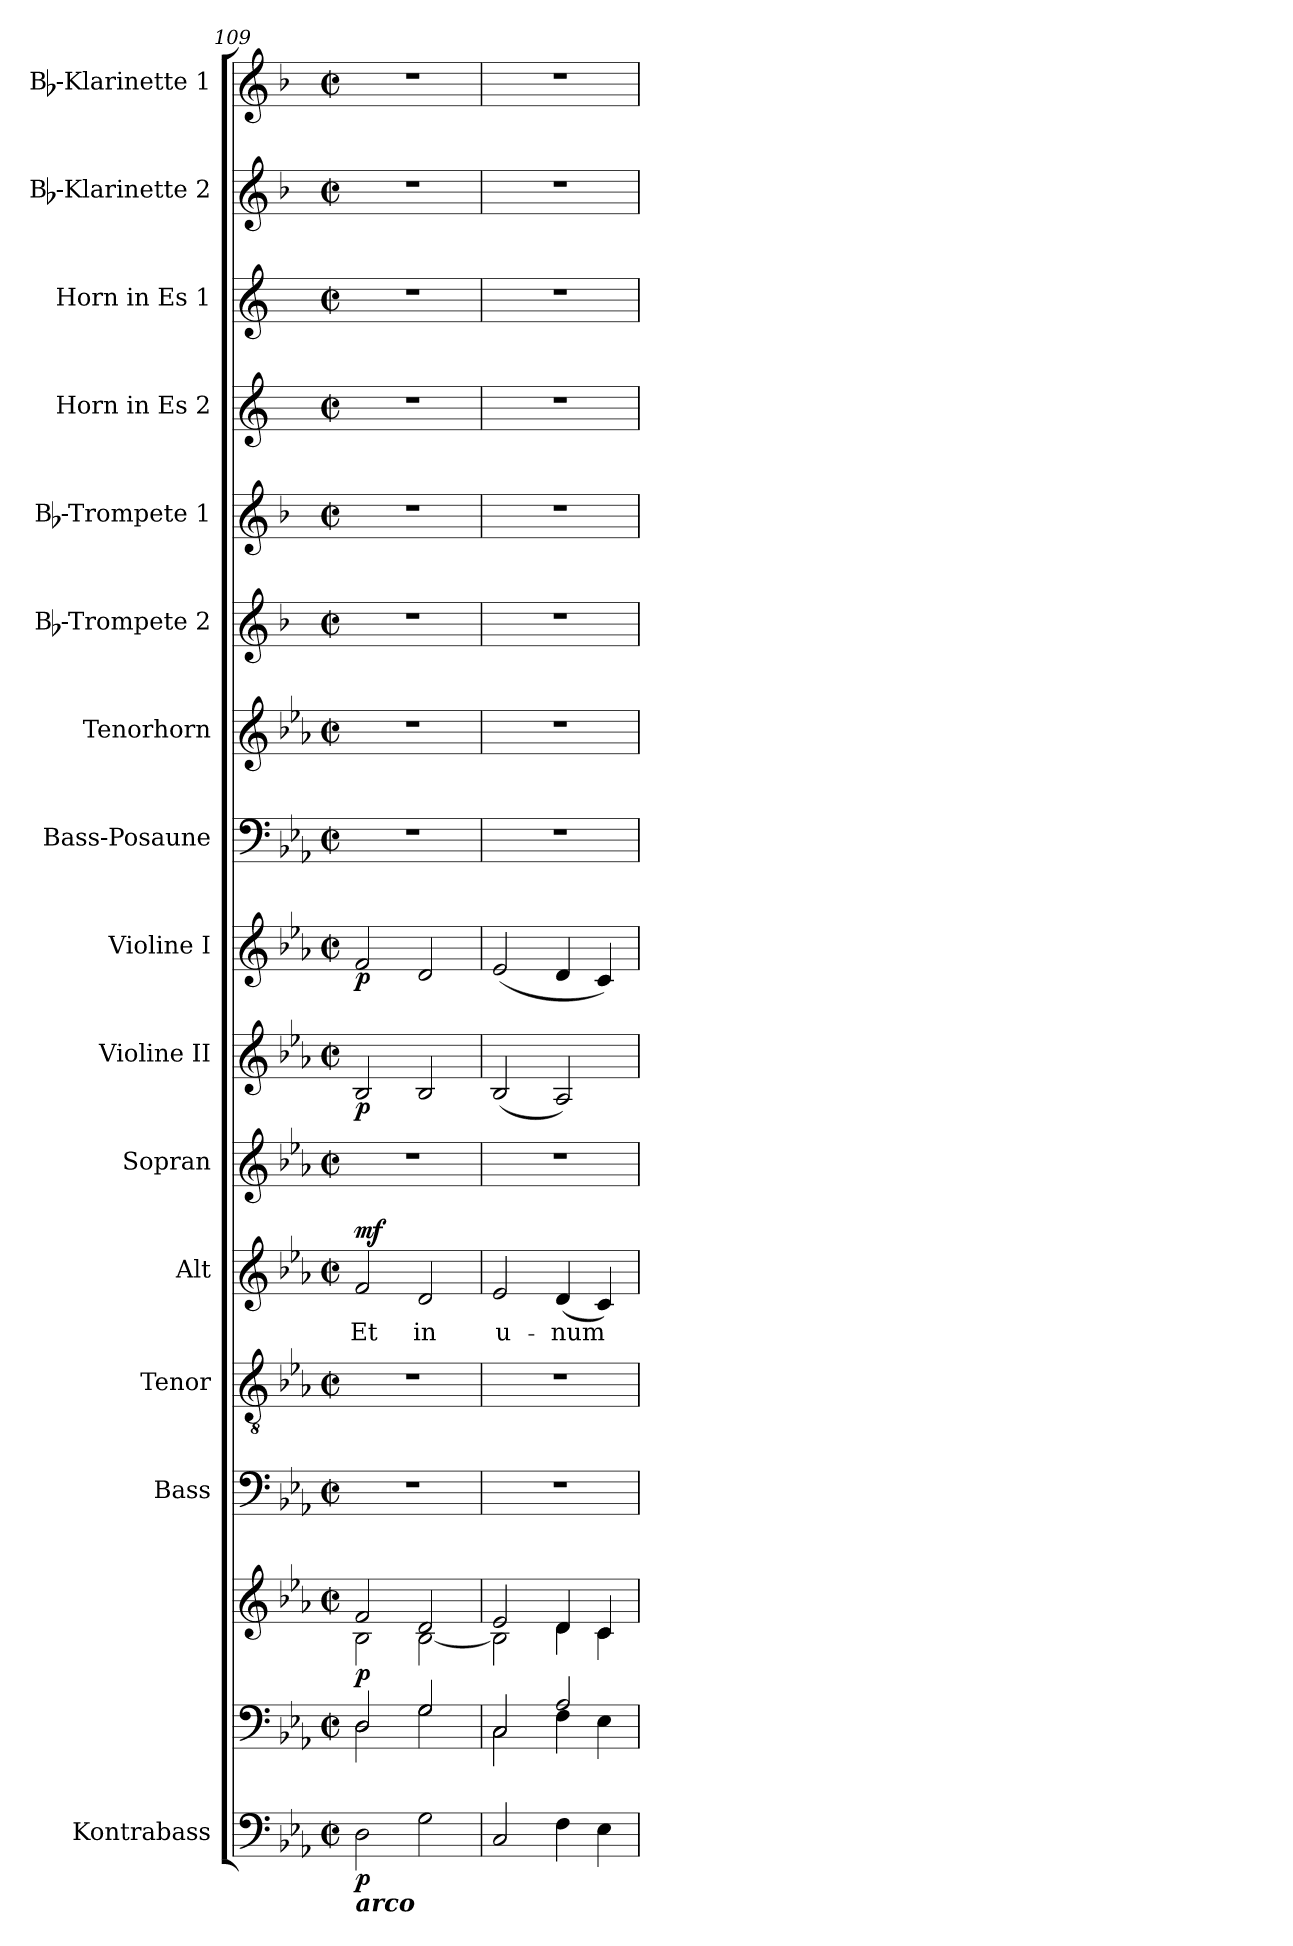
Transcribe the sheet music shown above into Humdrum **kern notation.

**kern	**dynam	**kern	**kern	**dynam	**kern	**kern	**kern	**text	**dynam	**kern	**kern	**dynam	**kern	**dynam	**kern	**kern	**kern	**kern	**kern	**kern	**kern	**kern
*part16	*part16	*part15	*part15	*part15	*part14	*part13	*part12	*part12	*part12	*part11	*part10	*part10	*part9	*part9	*part8	*part7	*part6	*part5	*part4	*part3	*part2	*part1
*staff17	*staff17	*staff16	*staff15	*staff15/16	*staff14	*staff13	*staff12	*staff12	*staff12	*staff11	*staff10	*staff10	*staff9	*staff9	*staff8	*staff7	*staff6	*staff5	*staff4	*staff3	*staff2	*staff1
*I"Kontrabass	*	*	*	*	*I"Bass	*I"Tenor	*I"Alt	*	*	*I"Sopran	*I"Violine II	*	*I"Violine I	*	*I"Bass-Posaune	*I"Tenorhorn	*I"Bb-Trompete 2	*I"Bb-Trompete 1	*I"Horn in Es 2	*I"Horn in Es 1	*I"Bb-Klarinette 2	*I"Bb-Klarinette 1
*I'Kb.	*	*	*	*	*I'B.	*I'T.	*I'A.	*	*	*I'S.	*I'Vl. II	*	*I'Vl. I	*	*I'B. Pos.	*I'T. Hrn.	*I'Bb Trp. 2	*I'Bb Trp. 1	*	*	*I'Bb Kl. 2	*I'Bb Kl. 1
*clefF4	*	*clefF4	*clefG2	*	*clefF4	*clefGv2	*clefG2	*	*	*clefG2	*clefG2	*	*clefG2	*	*clefF4	*clefG2	*clefG2	*clefG2	*clefG2	*clefG2	*clefG2	*clefG2
*ITrd7c12	*	*	*	*	*	*	*	*	*	*	*	*	*	*	*	*ITrd8c14	*ITrd1c2	*ITrd1c2	*ITrd5c9	*ITrd5c9	*ITrd1c2	*ITrd1c2
*k[b-e-a-]	*	*k[b-e-a-]	*k[b-e-a-]	*	*k[b-e-a-]	*k[b-e-a-]	*k[b-e-a-]	*	*	*k[b-e-a-]	*k[b-e-a-]	*	*k[b-e-a-]	*	*k[b-e-a-]	*k[b-e-a-]	*k[b-e-a-]	*k[b-e-a-]	*k[b-e-a-]	*k[b-e-a-]	*k[b-e-a-]	*k[b-e-a-]
*E-:	*	*E-:	*E-:	*	*E-:	*E-:	*E-:	*	*	*E-:	*E-:	*	*E-:	*	*E-:	*E-:	*E-:	*E-:	*E-:	*E-:	*E-:	*E-:
*M2/2	*	*M2/2	*M2/2	*	*M2/2	*M2/2	*M2/2	*	*	*M2/2	*M2/2	*	*M2/2	*	*M2/2	*M2/2	*M2/2	*M2/2	*M2/2	*M2/2	*M2/2	*M2/2
*met(c|)	*	*met(c|)	*met(c|)	*	*met(c|)	*met(c|)	*met(c|)	*	*	*met(c|)	*met(c|)	*	*met(c|)	*	*met(c|)	*met(c|)	*met(c|)	*met(c|)	*met(c|)	*met(c|)	*met(c|)	*met(c|)
=109	=109	=109	=109	=109	=109	=109	=109	=109	=109	=109	=109	=109	=109	=109	=109	=109	=109	=109	=109	=109	=109	=109
*	*	*^	*^	*	*	*	*	*	*	*	*	*	*	*	*	*	*	*	*	*	*	*
!LO:TX:b:Bi:t=arco	!	!	!	!	!	!	!	!	!	!	!	!	!	!	!	!	!	!	!	!	!	!	!	!
!	!LO:DY:b	!	!	!	!	!LO:DY:b	!	!	!	!LO:LY:b	!LO:DY:a	!	!	!LO:DY:b	!	!LO:DY:b	!	!	!	!	!	!	!	!
2DD\	p	2D/	2D\	2f/	2B-\	p	1r	1r	2f/	Et	mf	1r	2B-/	p	2f/	p	1r	1r	1r	1r	1r	1r	1r	1r
!	!	!	!	!	!	!	!	!	!	!LO:LY:b	!	!	!	!	!	!	!	!	!	!	!	!	!	!
2GG\	.	2G/	2G\	2d/	[<2B-\	.	.	.	2d/	in	.	.	2B-/	.	2d/	.	.	.	.	.	.	.	.	.
!!LO:PB:g=z
=110	=110	=110	=110	=110	=110	=110	=110	=110	=110	=110	=110	=110	=110	=110	=110	=110	=110	=110	=110	=110	=110	=110	=110	=110
!	!	!	!	!	!	!	!	!	!	!LO:LY:b	!	!	!	!	!	!	!	!	!	!	!	!	!	!
2CC/	.	2C/	2C\	2e-/	2B-\]	.	1r	1r	2e-/	u-	.	1r	(<2B-/	.	(<2e-/	.	1r	1r	1r	1r	1r	1r	1r	1r
!	!	!	!	!	!	!	!	!	!	!LO:LY:b	!	!	!	!	!	!	!	!	!	!	!	!	!	!
4FF\	.	2A-/	4F\	4d/	4d\	.	.	.	(<4d/	-num	.	.	2A-/)	.	4d/	.	.	.	.	.	.	.	.	.
4EE-\	.	.	4E-\	4c/	4c\	.	.	.	4c/)	.	.	.	.	.	4c/)	.	.	.	.	.	.	.	.	.
*	*	*v	*v	*	*	*	*	*	*	*	*	*	*	*	*	*	*	*	*	*	*	*	*	*
*	*	*	*v	*v	*	*	*	*	*	*	*	*	*	*	*	*	*	*	*	*	*	*	*
=	=	=	=	=	=	=	=	=	=	=	=	=	=	=	=	=	=	=	=	=	=	=
*-	*-	*-	*-	*-	*-	*-	*-	*-	*-	*-	*-	*-	*-	*-	*-	*-	*-	*-	*-	*-	*-	*-
